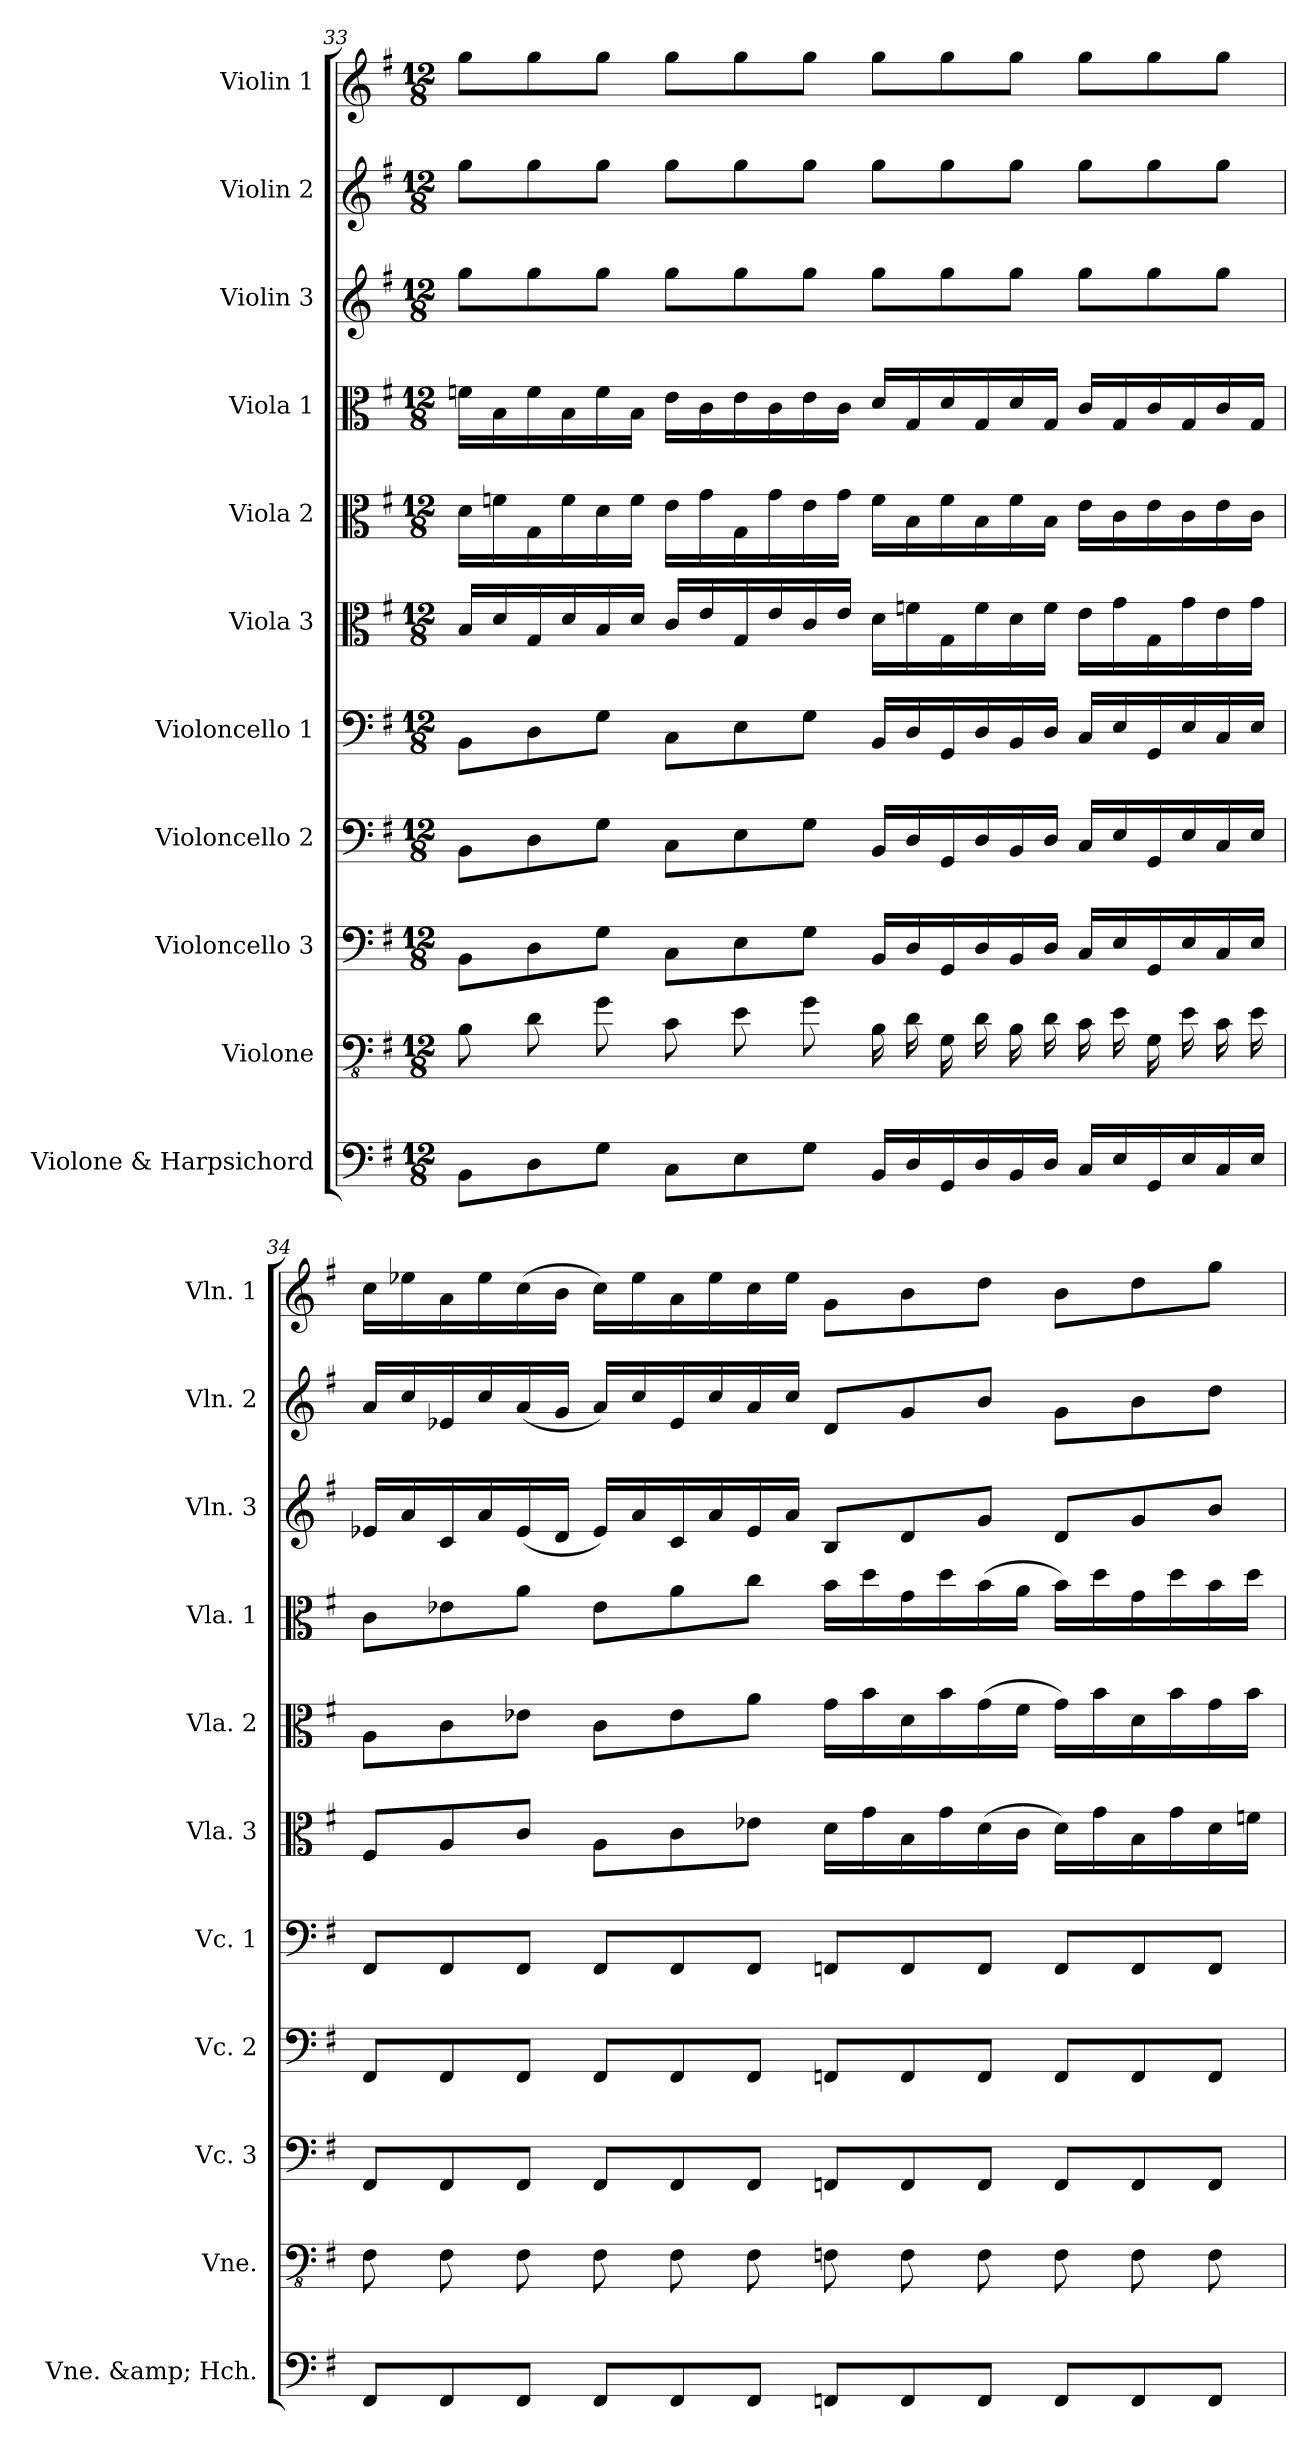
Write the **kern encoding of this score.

**kern	**kern	**kern	**kern	**kern	**kern	**kern	**kern	**kern	**kern	**kern
*part11	*part10	*part9	*part8	*part7	*part6	*part5	*part4	*part3	*part2	*part1
*staff11	*staff10	*staff9	*staff8	*staff7	*staff6	*staff5	*staff4	*staff3	*staff2	*staff1
*I"Violone &amp; Harpsichord	*I"Violone	*I"Violoncello 3	*I"Violoncello 2	*I"Violoncello 1	*I"Viola 3	*I"Viola 2	*I"Viola 1	*I"Violin 3	*I"Violin 2	*I"Violin 1
*I'Vne. &amp; Hch.	*I'Vne.	*I'Vc. 3	*I'Vc. 2	*I'Vc. 1	*I'Vla. 3	*I'Vla. 2	*I'Vla. 1	*I'Vln. 3	*I'Vln. 2	*I'Vln. 1
!!LO:PB:g=z
*clefF4	*clefFv4	*clefF4	*clefF4	*clefF4	*clefC3	*clefC3	*clefC3	*clefG2	*clefG2	*clefG2
*	*ITrd7c12	*	*	*	*	*	*	*	*	*
*k[f#]	*k[f#]	*k[f#]	*k[f#]	*k[f#]	*k[f#]	*k[f#]	*k[f#]	*k[f#]	*k[f#]	*k[f#]
*M12/8	*M12/8	*M12/8	*M12/8	*M12/8	*M12/8	*M12/8	*M12/8	*M12/8	*M12/8	*M12/8
=33	=33	=33	=33	=33	=33	=33	=33	=33	=33	=33
8BB\L	8BBB	8BB\L	8BB\L	8BB\L	16B/LL	16d\LL	16fn\LL	8gg\L	8gg\L	8gg\L
.	.	.	.	.	16d/	16fn\	16B\	.	.	.
8D\	8DD	8D\	8D\	8D\	16G/	16G\	16f\	8gg\	8gg\	8gg\
.	.	.	.	.	16d/	16f\	16B\	.	.	.
8G\J	8GG	8G\J	8G\J	8G\J	16B/	16d\	16f\	8gg\J	8gg\J	8gg\J
.	.	.	.	.	16d/JJ	16f\JJ	16B\JJ	.	.	.
8C\L	8CC	8C\L	8C\L	8C\L	16c/LL	16e\LL	16e\LL	8gg\L	8gg\L	8gg\L
.	.	.	.	.	16e/	16g\	16c\	.	.	.
8E\	8EE	8E\	8E\	8E\	16G/	16G\	16e\	8gg\	8gg\	8gg\
.	.	.	.	.	16e/	16g\	16c\	.	.	.
8G\J	8GG	8G\J	8G\J	8G\J	16c/	16e\	16e\	8gg\J	8gg\J	8gg\J
.	.	.	.	.	16e/JJ	16g\JJ	16c\JJ	.	.	.
16BB/LL	16BBB	16BB/LL	16BB/LL	16BB/LL	16d\LL	16f\LL	16d/LL	8gg\L	8gg\L	8gg\L
16D/	16DD	16D/	16D/	16D/	16fn\	16B\	16G/	.	.	.
16GG/	16GGG	16GG/	16GG/	16GG/	16G\	16f\	16d/	8gg\	8gg\	8gg\
16D/	16DD	16D/	16D/	16D/	16f\	16B\	16G/	.	.	.
16BB/	16BBB	16BB/	16BB/	16BB/	16d\	16f\	16d/	8gg\J	8gg\J	8gg\J
16D/JJ	16DD	16D/JJ	16D/JJ	16D/JJ	16f\JJ	16B\JJ	16G/JJ	.	.	.
16C/LL	16CC	16C/LL	16C/LL	16C/LL	16e\LL	16e\LL	16c/LL	8gg\L	8gg\L	8gg\L
16E/	16EE	16E/	16E/	16E/	16g\	16c\	16G/	.	.	.
16GG/	16GGG	16GG/	16GG/	16GG/	16G\	16e\	16c/	8gg\	8gg\	8gg\
16E/	16EE	16E/	16E/	16E/	16g\	16c\	16G/	.	.	.
16C/	16CC	16C/	16C/	16C/	16e\	16e\	16c/	8gg\J	8gg\J	8gg\J
16E/JJ	16EE	16E/JJ	16E/JJ	16E/JJ	16g\JJ	16c\JJ	16G/JJ	.	.	.
!!LO:LB:g=z
=34	=34	=34	=34	=34	=34	=34	=34	=34	=34	=34
8FF#/L	8FFF#	8FF#/L	8FF#/L	8FF#/L	8F#/L	8A\L	8c\L	16e-X/LL	16a/LL	16cc\LL
.	.	.	.	.	.	.	.	16a/	16cc/	16ee-X\
8FF#/	8FFF#	8FF#/	8FF#/	8FF#/	8A/	8c\	8e-X\	16c/	16e-X/	16a\
.	.	.	.	.	.	.	.	16a/	16cc/	16ee-\
8FF#/J	8FFF#	8FF#/J	8FF#/J	8FF#/J	8c/J	8e-X\J	8a\J	(16e-/	(16a/	(16cc\
.	.	.	.	.	.	.	.	16d/JJ	16g/JJ	16b\JJ
8FF#/L	8FFF#	8FF#/L	8FF#/L	8FF#/L	8A\L	8c\L	8e-\L	16e-/LL)	16a/LL)	16cc\LL)
.	.	.	.	.	.	.	.	16a/	16cc/	16ee-\
8FF#/	8FFF#	8FF#/	8FF#/	8FF#/	8c\	8e-\	8a\	16c/	16e-/	16a\
.	.	.	.	.	.	.	.	16a/	16cc/	16ee-\
8FF#/J	8FFF#	8FF#/J	8FF#/J	8FF#/J	8e-X\J	8a\J	8cc\J	16e-/	16a/	16cc\
.	.	.	.	.	.	.	.	16a/JJ	16cc/JJ	16ee-\JJ
8FFn/L	8FFFn	8FFn/L	8FFn/L	8FFn/L	16d\LL	16g\LL	16b\LL	8B/L	8d/L	8g\L
.	.	.	.	.	16g\	16b\	16dd\	.	.	.
8FF/	8FFF	8FF/	8FF/	8FF/	16B\	16d\	16g\	8d/	8g/	8b\
.	.	.	.	.	16g\	16b\	16dd\	.	.	.
8FF/J	8FFF	8FF/J	8FF/J	8FF/J	(16d\	(16g\	(16b\	8g/J	8b/J	8dd\J
.	.	.	.	.	16c\JJ	16f#\JJ	16a\JJ	.	.	.
8FF/L	8FFF	8FF/L	8FF/L	8FF/L	16d\LL)	16g\LL)	16b\LL)	8d/L	8g\L	8b\L
.	.	.	.	.	16g\	16b\	16dd\	.	.	.
8FF/	8FFF	8FF/	8FF/	8FF/	16B\	16d\	16g\	8g/	8b\	8dd\
.	.	.	.	.	16g\	16b\	16dd\	.	.	.
8FF/J	8FFF	8FF/J	8FF/J	8FF/J	16d\	16g\	16b\	8b/J	8dd\J	8gg\J
.	.	.	.	.	16fn\JJ	16b\JJ	16dd\JJ	.	.	.
=	=	=	=	=	=	=	=	=	=	=
*-	*-	*-	*-	*-	*-	*-	*-	*-	*-	*-
